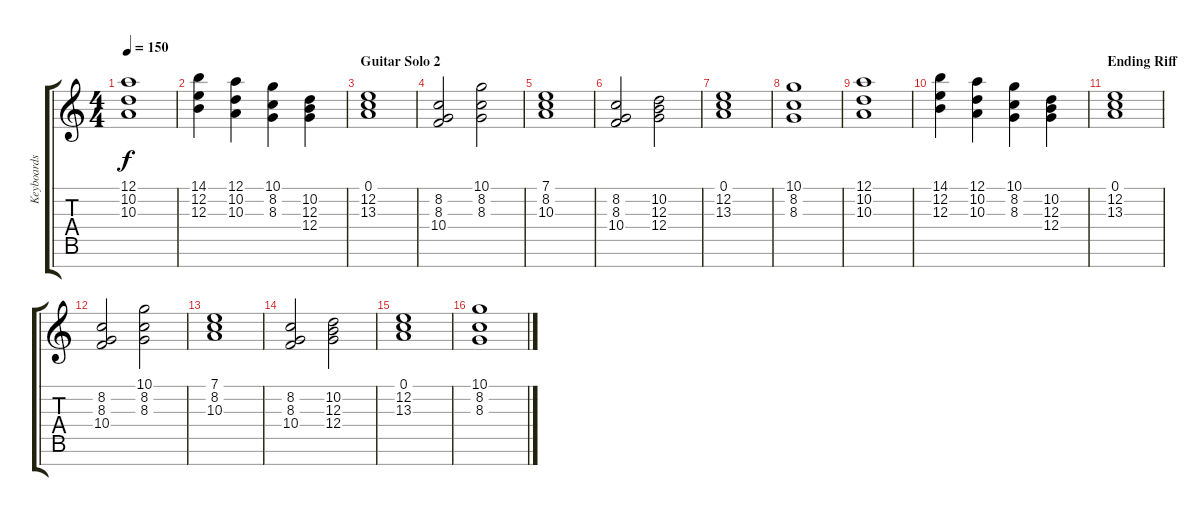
\track ("Keyboards 2" "Keyboards ") {instrument harpsichord}
\staff {score tabs}
\tuning (A4 E4 B3 G3 D3 A2 E2) {hide}
\ts (4 4)
\tempo 150
\clef g2
\ks aminor
(12.1 10.2 10.3).1{dy f} |
(14.1 12.2 12.3).4 (12.1 10.2 10.3).4 (10.1 8.2 8.3).4 (10.2 12.3 12.4).4 |
\section ("" "Guitar Solo 2 ")
(0.1 12.2 13.3).1 |
(8.2 8.3 10.4).2 (10.1 8.2 8.3).2 |
(7.1 8.2 10.3).1 |
(8.2 8.3 10.4).2 (10.2 12.3 12.4).2 |
(0.1 12.2 13.3).1 |
(10.1 8.2 8.3).1 |
(12.1 10.2 10.3).1 |
(14.1 12.2 12.3).4 (12.1 10.2 10.3).4 (10.1 8.2 8.3).4 (10.2 12.3 12.4).4 |
\section ("" "Ending Riff")
(0.1 12.2 13.3).1 |
(8.2 8.3 10.4).2 (10.1 8.2 8.3).2 |
(7.1 8.2 10.3).1 |
(8.2 8.3 10.4).2 (10.2 12.3 12.4).2 |
(0.1 12.2 13.3).1 |
(10.1 8.2 8.3).1
